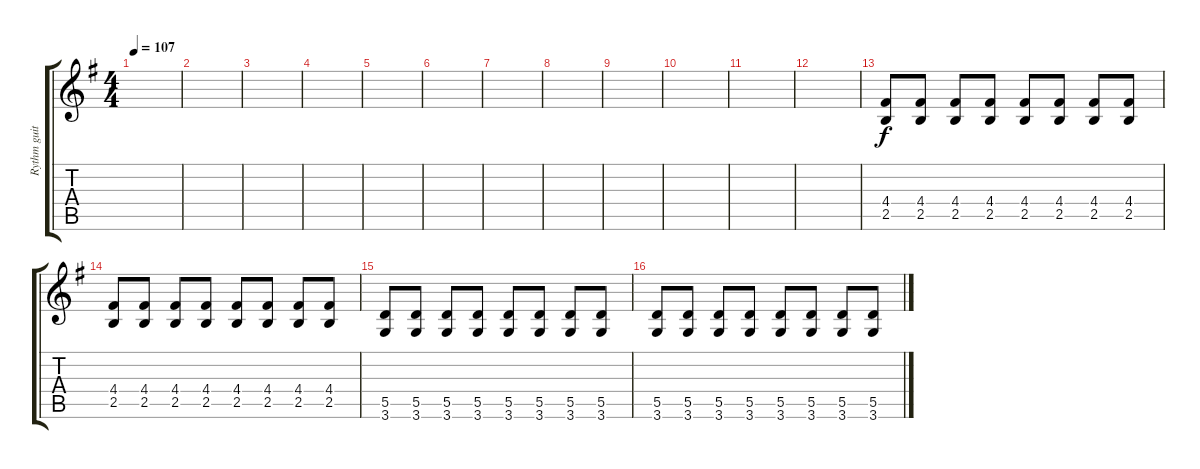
\track ("Rythm guitar I" "Rythm guit") {instrument electricguitarmuted}
\staff {score tabs}
\tuning (E4 B3 G3 D3 A2 E2) {hide}
\ts (4 4)
\tempo 107
\clef g2
\ks g
|
|
|
|
|
|
|
|
|
|
|
|
(4.4 2.5).8 (4.4 2.5).8 (4.4 2.5).8 (4.4 2.5).8 (4.4 2.5).8 (4.4 2.5).8 (4.4 2.5).8 (4.4 2.5).8 |
(4.4 2.5).8 (4.4 2.5).8 (4.4 2.5).8 (4.4 2.5).8 (4.4 2.5).8 (4.4 2.5).8 (4.4 2.5).8 (4.4 2.5).8 |
(5.5 3.6).8 (5.5 3.6).8 (5.5 3.6).8 (5.5 3.6).8 (5.5 3.6).8 (5.5 3.6).8 (5.5 3.6).8 (5.5 3.6).8 |
(5.5 3.6).8 (5.5 3.6).8 (5.5 3.6).8 (5.5 3.6).8 (5.5 3.6).8 (5.5 3.6).8 (5.5 3.6).8 (5.5 3.6).8
